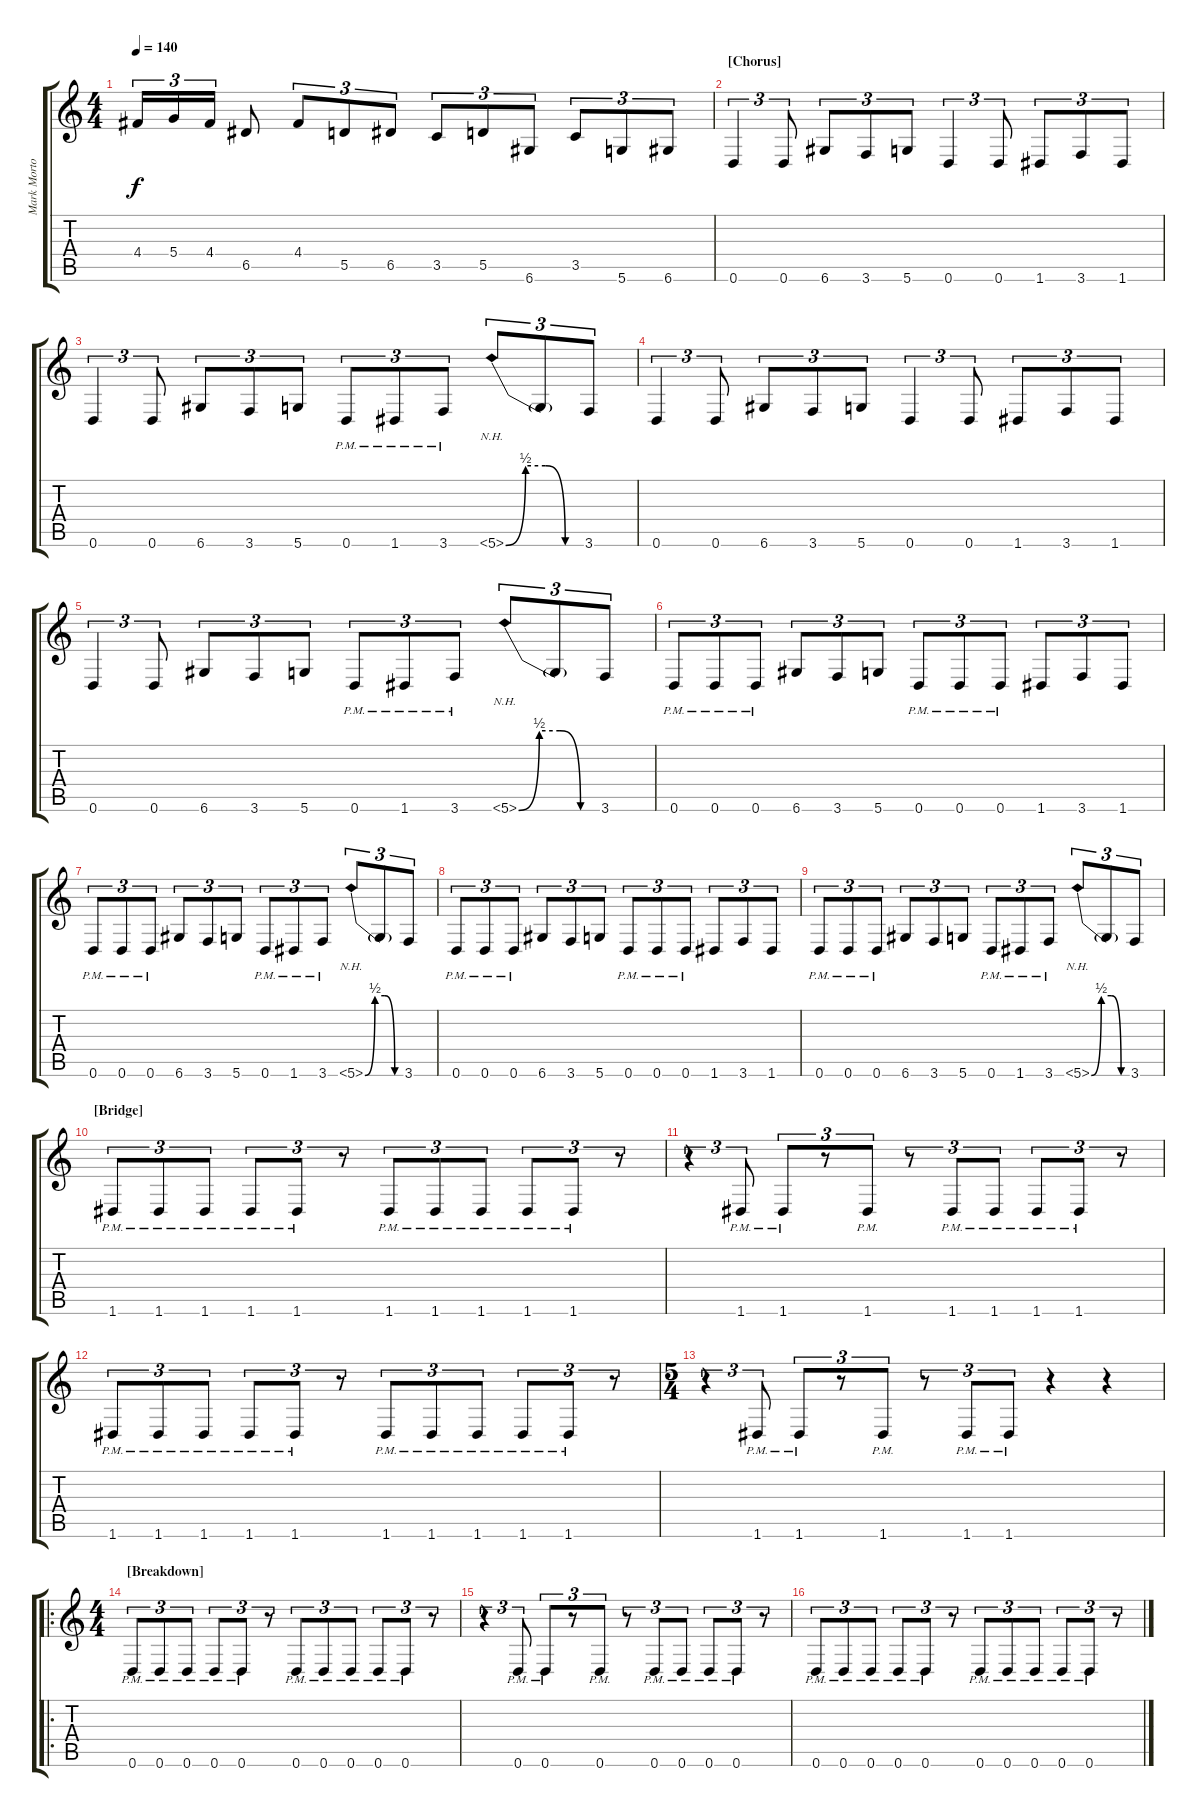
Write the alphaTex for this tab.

\track ("Mark Morton" "Mark Morto") {instrument overdrivenguitar}
\staff {score tabs}
\tuning (E4 B3 G3 D3 A2 D2) {hide}
\ts (4 4)
\tempo 140
\clef g2
\ks c
4.4.16{tu (3 2) dy f} 5.4.16{tu (3 2)} 4.4.16{tu (3 2)} 6.5.8 4.4.8{tu (3 2)} 5.5.8{tu (3 2)} 6.5.8{tu (3 2)} 3.5.8{tu (3 2)} 5.5.8{tu (3 2)} 6.6.8{tu (3 2)} 3.5.8{tu (3 2)} 5.6.8{tu (3 2)} 6.6.8{tu (3 2)} |
\section ("" "[Chorus]")
0.6.4{tu (3 2)} 0.6.8{tu (3 2)} 6.6.8{tu (3 2)} 3.6.8{tu (3 2)} 5.6.8{tu (3 2)} 0.6.4{tu (3 2)} 0.6.8{tu (3 2)} 1.6.8{tu (3 2)} 3.6.8{tu (3 2)} 1.6.8{tu (3 2)} |
0.6.4{tu (3 2)} 0.6.8{tu (3 2)} 6.6.8{tu (3 2)} 3.6.8{tu (3 2)} 5.6.8{tu (3 2)} 0.6{pm}.8{tu (3 2)} 1.6{pm}.8{tu (3 2)} 3.6{pm}.8{tu (3 2)} 5.6{be (custom 0 0 15 2 30 2 45 0 60 0) nh}.8{tu (3 2)} 5.6{t}.8{tu (3 2)} 3.6.8{tu (3 2)} |
0.6.4{tu (3 2)} 0.6.8{tu (3 2)} 6.6.8{tu (3 2)} 3.6.8{tu (3 2)} 5.6.8{tu (3 2)} 0.6.4{tu (3 2)} 0.6.8{tu (3 2)} 1.6.8{tu (3 2)} 3.6.8{tu (3 2)} 1.6.8{tu (3 2)} |
0.6.4{tu (3 2)} 0.6.8{tu (3 2)} 6.6.8{tu (3 2)} 3.6.8{tu (3 2)} 5.6.8{tu (3 2)} 0.6{pm}.8{tu (3 2)} 1.6{pm}.8{tu (3 2)} 3.6{pm}.8{tu (3 2)} 5.6{be (custom 0 0 15 2 30 2 45 0 60 0) nh}.8{tu (3 2)} 5.6{t}.8{tu (3 2)} 3.6.8{tu (3 2)} |
0.6{pm}.8{tu (3 2)} 0.6{pm}.8{tu (3 2)} 0.6{pm}.8{tu (3 2)} 6.6.8{tu (3 2)} 3.6.8{tu (3 2)} 5.6.8{tu (3 2)} 0.6{pm}.8{tu (3 2)} 0.6{pm}.8{tu (3 2)} 0.6{pm}.8{tu (3 2)} 1.6.8{tu (3 2)} 3.6.8{tu (3 2)} 1.6.8{tu (3 2)} |
0.6{pm}.8{tu (3 2)} 0.6{pm}.8{tu (3 2)} 0.6{pm}.8{tu (3 2)} 6.6.8{tu (3 2)} 3.6.8{tu (3 2)} 5.6.8{tu (3 2)} 0.6{pm}.8{tu (3 2)} 1.6{pm}.8{tu (3 2)} 3.6{pm}.8{tu (3 2)} 5.6{be (custom 0 0 15 2 30 2 45 0 60 0) nh}.8{tu (3 2)} 5.6{t}.8{tu (3 2)} 3.6.8{tu (3 2)} |
0.6{pm}.8{tu (3 2)} 0.6{pm}.8{tu (3 2)} 0.6{pm}.8{tu (3 2)} 6.6.8{tu (3 2)} 3.6.8{tu (3 2)} 5.6.8{tu (3 2)} 0.6{pm}.8{tu (3 2)} 0.6{pm}.8{tu (3 2)} 0.6{pm}.8{tu (3 2)} 1.6.8{tu (3 2)} 3.6.8{tu (3 2)} 1.6.8{tu (3 2)} |
0.6{pm}.8{tu (3 2)} 0.6{pm}.8{tu (3 2)} 0.6{pm}.8{tu (3 2)} 6.6.8{tu (3 2)} 3.6.8{tu (3 2)} 5.6.8{tu (3 2)} 0.6{pm}.8{tu (3 2)} 1.6{pm}.8{tu (3 2)} 3.6{pm}.8{tu (3 2)} 5.6{be (custom 0 0 15 2 30 2 45 0 60 0) nh}.8{tu (3 2)} 5.6{t}.8{tu (3 2)} 3.6.8{tu (3 2)} |
\section ("" "[Bridge]")
1.6{pm}.8{tu (3 2)} 1.6{pm}.8{tu (3 2)} 1.6{pm}.8{tu (3 2)} 1.6{pm}.8{tu (3 2)} 1.6{pm}.8{tu (3 2)} r.8{tu (3 2)} 1.6{pm}.8{tu (3 2)} 1.6{pm}.8{tu (3 2)} 1.6{pm}.8{tu (3 2)} 1.6{pm}.8{tu (3 2)} 1.6{pm}.8{tu (3 2)} r.8{tu (3 2)} |
r.4{tu (3 2)} 1.6{pm}.8{tu (3 2)} 1.6{pm}.8{tu (3 2)} r.8{tu (3 2)} 1.6{pm}.8{tu (3 2)} r.8{tu (3 2)} 1.6{pm}.8{tu (3 2)} 1.6{pm}.8{tu (3 2)} 1.6{pm}.8{tu (3 2)} 1.6{pm}.8{tu (3 2)} r.8{tu (3 2)} |
1.6{pm}.8{tu (3 2)} 1.6{pm}.8{tu (3 2)} 1.6{pm}.8{tu (3 2)} 1.6{pm}.8{tu (3 2)} 1.6{pm}.8{tu (3 2)} r.8{tu (3 2)} 1.6{pm}.8{tu (3 2)} 1.6{pm}.8{tu (3 2)} 1.6{pm}.8{tu (3 2)} 1.6{pm}.8{tu (3 2)} 1.6{pm}.8{tu (3 2)} r.8{tu (3 2)} |
\ts (5 4)
r.4{tu (3 2)} 1.6{pm}.8{tu (3 2)} 1.6{pm}.8{tu (3 2)} r.8{tu (3 2)} 1.6{pm}.8{tu (3 2)} r.8{tu (3 2)} 1.6{pm}.8{tu (3 2)} 1.6{pm}.8{tu (3 2)} r.4 r.4 |
\ro
\ts (4 4)
\section ("" "[Breakdown]")
0.6{pm}.8{tu (3 2)} 0.6{pm}.8{tu (3 2)} 0.6{pm}.8{tu (3 2)} 0.6{pm}.8{tu (3 2)} 0.6{pm}.8{tu (3 2)} r.8{tu (3 2)} 0.6{pm}.8{tu (3 2)} 0.6{pm}.8{tu (3 2)} 0.6{pm}.8{tu (3 2)} 0.6{pm}.8{tu (3 2)} 0.6{pm}.8{tu (3 2)} r.8{tu (3 2)} |
r.4{tu (3 2)} 0.6{pm}.8{tu (3 2)} 0.6{pm}.8{tu (3 2)} r.8{tu (3 2)} 0.6{pm}.8{tu (3 2)} r.8{tu (3 2)} 0.6{pm}.8{tu (3 2)} 0.6{pm}.8{tu (3 2)} 0.6{pm}.8{tu (3 2)} 0.6{pm}.8{tu (3 2)} r.8{tu (3 2)} |
0.6{pm}.8{tu (3 2)} 0.6{pm}.8{tu (3 2)} 0.6{pm}.8{tu (3 2)} 0.6{pm}.8{tu (3 2)} 0.6{pm}.8{tu (3 2)} r.8{tu (3 2)} 0.6{pm}.8{tu (3 2)} 0.6{pm}.8{tu (3 2)} 0.6{pm}.8{tu (3 2)} 0.6{pm}.8{tu (3 2)} 0.6{pm}.8{tu (3 2)} r.8{tu (3 2)}
